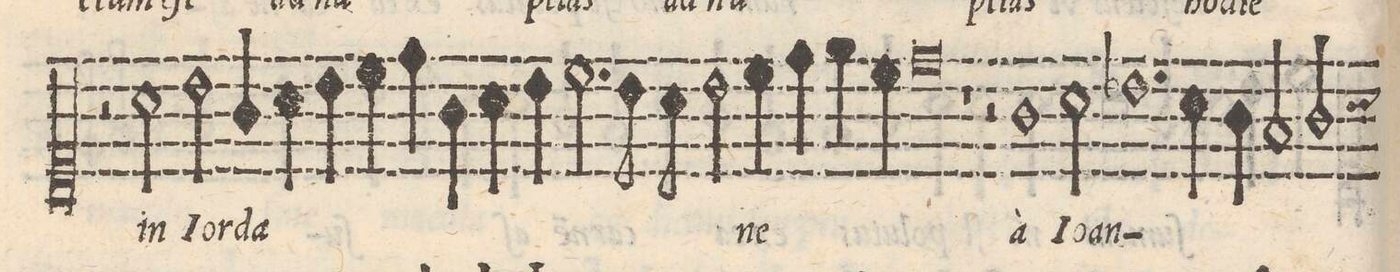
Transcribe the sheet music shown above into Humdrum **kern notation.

**kern	**text
*I"CANTO	*
*clefC1	*
*k[]	*
*met(C|)	*
*M2/1	*
2r	.
2a\	in
=34-	=34-
2b\	Ior-
4g/	-da-
4a\	.
4b\	.
4cc\	.
4dd\	.
4g\	.
=35-	=35-
4a\	.
4b\	.
2.cc\	.
8b\	.
8a\	.
2b\	.
=36-	=36-
4cc\	-ne
4dd\	.
4ee\	.
4cc\	.
0dd	.
=37-	=37-
1r	.
=38-	=38-
2r	.
1g	à
2a\	Io-
=39-	=39-
1.b-X	-an-
4a\	.
4g\	.
=40-	=40-
2fny/	.
*custos:a	*
2g/	.
*-	*-
